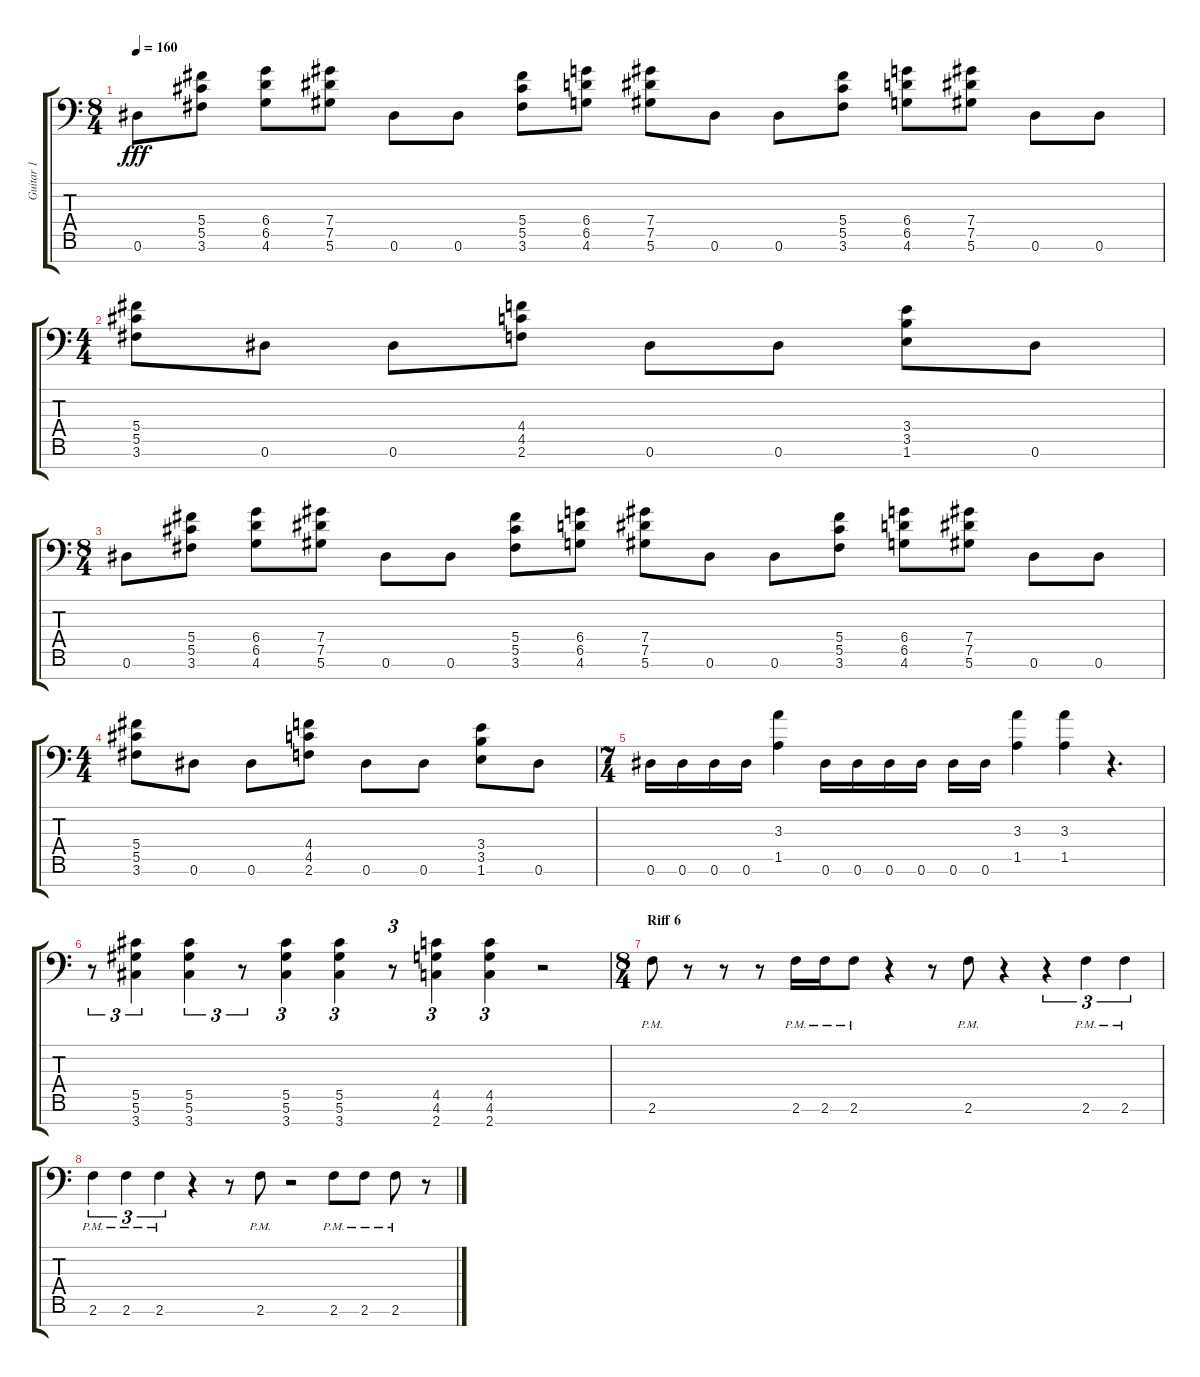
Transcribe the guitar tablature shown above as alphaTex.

\track ("Guitar 1" "Guitar 1") {instrument distortionguitar}
\staff {score tabs}
\tuning (Eb4 Bb3 Gb3 Db3 Ab2 Eb2 Bb1) {hide}
\ts (8 4)
\tempo 160
\clef f4
\ks c
0.6.8{dy fff} (5.4 5.5 3.6).8 (6.4 6.5 4.6).8 (7.4 7.5 5.6).8 0.6.8 0.6.8 (5.4 5.5 3.6).8 (6.4 6.5 4.6).8 (7.4 7.5 5.6).8 0.6.8 0.6.8 (5.4 5.5 3.6).8 (6.4 6.5 4.6).8 (7.4 7.5 5.6).8 0.6.8 0.6.8 |
\ts (4 4)
(5.4 5.5 3.6).8 0.6.8 0.6.8 (4.4 4.5 2.6).8 0.6.8 0.6.8 (3.4 3.5 1.6).8 0.6.8 |
\ts (8 4)
0.6.8 (5.4 5.5 3.6).8 (6.4 6.5 4.6).8 (7.4 7.5 5.6).8 0.6.8 0.6.8 (5.4 5.5 3.6).8 (6.4 6.5 4.6).8 (7.4 7.5 5.6).8 0.6.8 0.6.8 (5.4 5.5 3.6).8 (6.4 6.5 4.6).8 (7.4 7.5 5.6).8 0.6.8 0.6.8 |
\ts (4 4)
(5.4 5.5 3.6).8 0.6.8 0.6.8 (4.4 4.5 2.6).8 0.6.8 0.6.8 (3.4 3.5 1.6).8 0.6.8 |
\ts (7 4)
0.6.16 0.6.16 0.6.16 0.6.16 (3.3 1.5).4 0.6.16 0.6.16 0.6.16 0.6.16 0.6.16 0.6.16 (3.3 1.5).4 (3.3 1.5).4 r.4{d} |
r.8{tu (3 2)} (5.5 5.6 3.7).4{tu (3 2)} (5.5 5.6 3.7).4{tu (3 2)} r.8{tu (3 2)} (5.5 5.6 3.7).4{tu (3 2)} (5.5 5.6 3.7).4{tu (3 2)} r.8{tu (3 2)} (4.5 4.6 2.7).4{tu (3 2)} (4.5 4.6 2.7).4{tu (3 2)} r.2 |
\ts (8 4)
\section ("" "Riff 6")
2.6{pm}.8 r.8 r.8 r.8 2.6{pm}.16 2.6{pm}.16 2.6{pm}.8 r.4 r.8 2.6{pm}.8 r.4 r.4{tu (3 2)} 2.6{pm}.4{tu (3 2)} 2.6{pm}.4{tu (3 2)} |
2.6{pm}.4{tu (3 2)} 2.6{pm}.4{tu (3 2)} 2.6{pm}.4{tu (3 2)} r.4 r.8 2.6{pm}.8 r.2 2.6{pm}.8 2.6{pm}.8 2.6{pm}.8 r.8
